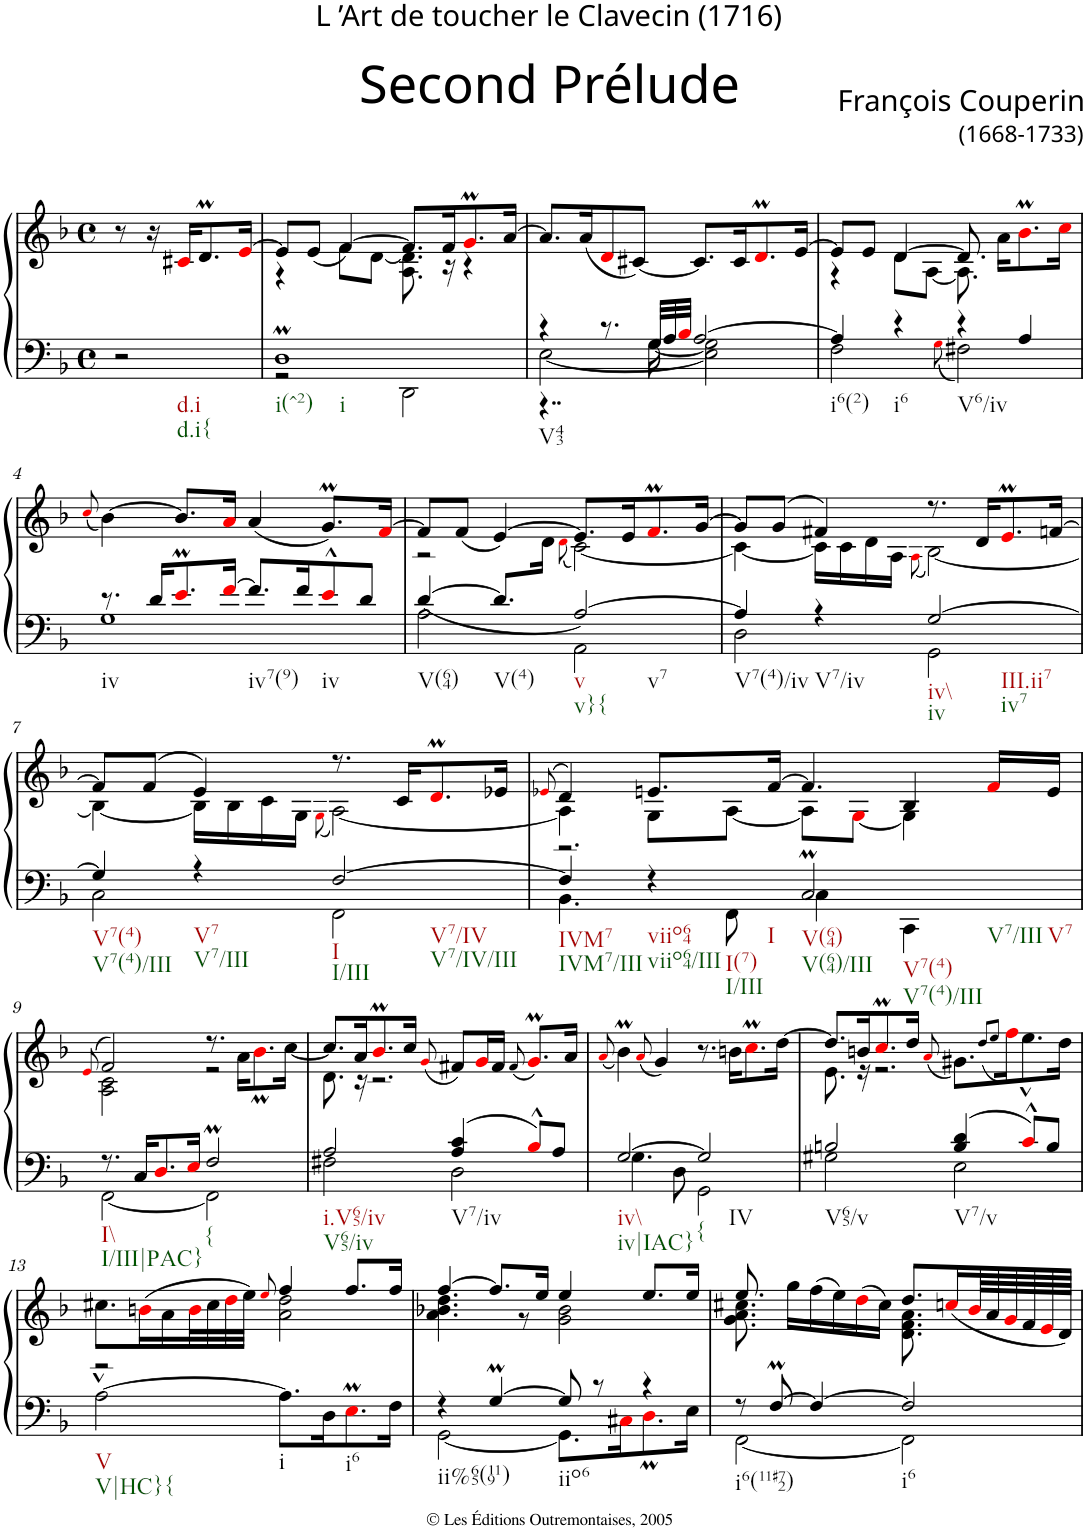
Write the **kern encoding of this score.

**kern	**kern
*part1	*part1
*staff2	*staff1
*I"Clavecin	*
*clefF4	*clefG2
*k[b-]	*k[b-]
*d:	*d:
*M4/4	*M4/4
*met(c)	*met(c)
=	=
!LO:TX:b:t=d.i	!
!LO:TX:b:t=d.i{	!
2r	8r
.	16r
.	16c#Xi/KL
.	8.dM/
.	[16ei/Jk
=1	=1
*^	*^
!LO:TX:b:t=i(^2)	!	!	!
!LO:TX:b:t=i	!	!	!
1DM	2r	8e/L]	4r
.	.	(<8e/J	.
.	.	[4f/)	8f\L
.	.	.	[8d\J
.	2DD\	8.f/L]	8.A\ 8.d\]
.	.	16f/K	16r
.	.	8.gMi/	4r
.	.	[16a/Jk	.
*	*	*v	*v
=2	=2	=2
*	*^	*
!LO:TX:b:t=V43	!	!	!
4r	[2E\	4..r	8.a/L]
.	.	.	(<16a/K
8.r	.	.	8di/
.	.	.	[8c#X/J)
*Xtuplet	*	*	*
48G/LLL	.	[16G\	.
48A/	.	.	.
48B-i/JJJ	.	.	.
[2A/	2E\]	2G\]	8.c#/L]
.	.	.	16c#/K
.	.	.	8.dMi/
.	.	.	[16e/Jk
*	*v	*v	*
=3	=3	=3
*	*	*^
!LO:TX:b:t=i6(2)	!	!	!
4A/]	2F\	8e/L]	4r
.	.	8e/J	.
!LO:TX:b:t=i6	!	!	!
4r	.	[4d/	8d\L
.	.	.	[8A\J
.	8qGi\	.	.
!LO:TX:b:t=V6/iv	!	!	!
4r	2F#X\	8.d/]	8.A\]
.	.	16a\KL	4ryy
4A/	.	8.b-Mi\	.
.	.	16cci\Jk	16ryy
*	*	*v	*v
!!LO:LB:g=z
=4	=4	=4
.	.	(<8qcci/
!LO:TX:b:t=iv	!	!
8.r	1G	[4b-\)
16d/KL	.	.
8.emi/	.	8.b-/L]
[16fi/Jk	.	16ai/Jk
!LO:TX:b:t=iv7(9)	!	!
8.f/L]	.	(<4a/
16f/K	.	.
!LO:TX:b:t=iv	!	!
8e^^i/	.	8.gM/L)
8d/J	.	.
.	.	[16fi/Jk
=5	=5	=5
*	*	*^
*	*	*	*^
!LO:TX:b:t=V(64)	!	!	!	!
[4d/	2A\	8f/L]	2r	4..ryy
.	.	(<8f/J	.	.
!LO:TX:b:t=V(4)	!	!	!	!
8.d/L]	.	[4e/)	.	.
16ryy	.	.	.	16d\Jk
.	.	.	(<8qdi\	.
!LO:TX:b:t=v	!	!	!	!
!LO:TX:b:t=v}{	!	!	!	!
!LO:TX:b:t=v7	!	!	!	!
[2A/	2AA\	8.e/L]	[2c\)	2ryy
.	.	16e/K	.	.
.	.	8.fMi/	.	.
.	.	[16g/Jk	.	.
*	*	*	*v	*v
=6	=6	=6	=6
!LO:TX:b:t=V7(4)/iv	!	!	!
4A/]	2D\	8g/L]	4c\_
.	.	(>8g/J	.
!LO:TX:b:t=V7/iv	!	!	!
4r	.	4f#X/)	16c\LL]
.	.	.	16c\
.	.	.	16d\
.	.	.	16A\JJ
.	.	.	(<8qAi\
!LO:TX:b:t=iv\\	!	!	!
!LO:TX:b:t=iv	!	!	!
!LO:TX:b:t=III.ii7	!	!	!
!LO:TX:b:t=iv7	!	!	!
[2G/	2GG\	8.r	[2B-\)
.	.	16d/KL	.
.	.	8.emi/	.
.	.	[16fn/Jk	.
!!LO:LB:g=z	!!
=7	=7	=7	=7
!LO:TX:b:t=V7(4)	!	!	!
!LO:TX:b:t=V7(4)/III	!	!	!
4G/]	2C\	8f/L]	4B-\_
.	.	(>8f/J	.
!LO:TX:b:t=V7	!	!	!
!LO:TX:b:t=V7/III	!	!	!
4r	.	4e/)	16B-\LL]
.	.	.	16B-\
.	.	.	16c\
.	.	.	16G\JJ
.	.	.	(<8qGi\
!LO:TX:b:t=I	!	!	!
!LO:TX:b:t=I/III	!	!	!
!LO:TX:b:t=V7/IV	!	!	!
!LO:TX:b:t=V7/IV/III	!	!	!
[2F/	2FF\	8.r	[2A\)
.	.	16c/KL	.
.	.	8.dMi/	.
.	.	16e-X/Jk	.
*	*	*v	*v
=8	=8	=8
.	.	(>8qe-Xi/
*	*	*^
*	*	*	*^
!LO:TX:b:t=IVM7	!	!	!	!
!LO:TX:b:t=IVM7/III	!	!	!	!
4F/]	4.BB-\	4d/)	4A\]	2.r
!LO:TX:b:t=viio64	!	!	!	!
!LO:TX:b:t=viio64/III	!	!	!	!
!LO:TX:b:t=I(7)	!	!	!	!
!LO:TX:b:t=I/III	!	!	!	!
!LO:TX:b:t=I	!	!	!	!
4r	.	8.en/L	8G\L	.
.	8FF\	.	[8A\J	.
.	.	[16f/Jk	.	.
!LO:TX:b:t=V(64)	!	!	!	!
!LO:TX:b:t=V(64)/III	!	!	!	!
!LO:TX:b:t=V7(4)	!	!	!	!
!LO:TX:b:t=V7(4)/III	!	!	!	!
!LO:TX:b:t=V7/III	!	!	!	!
!LO:TX:b:t=V7	!	!	!	!
2CM/	4C\	4.f/]	8A\L]	.
.	.	.	[8Gi\J	.
.	4CC\	.	4G\]	4B-/
.	.	16fi/LL	.	.
.	.	16e/JJ	.	.
*	*	*v	*v	*v
!!LO:LB:g=z
=9	=9	=9
.	.	(>8qei/
*	*	*^
!LO:TX:b:t=I\\	!	!	!
!LO:TX:b:t=I/III|PAC}	!	!	!
8.r	[2FF\	2f/)	2A\ 2c\
16C/KL	.	.	.
8.Di/	.	.	.
16Ei/Jk	.	.	.
!LO:TX:b:t={	!	!	!
2FM/	2FF\]	8.r	2r
.	.	16a\KL	.
.	.	8.b-Mi\	.
.	.	[16cc\Jk	.
=10	=10	=10	=10
!LO:TX:b:t=i.V65/iv	!	!	!
!LO:TX:b:t=V65/iv	!	!	!
2A/	2F#X\	8.cc/L]	8.d\
.	.	16a/K	16r
.	.	8.b-Mi/	2.r
.	.	16cc/Jk	.
.	.	(<8qgi/	.
!LO:TX:b:t=V7/iv	!	!	!
4A/ 4c/	2D\	8f#X/L)	.
.	.	16gi/L	.
.	.	16f#/JJ	.
.	.	(<8qf#/	.
8B-^^i/L	.	8.gMi/L)	.
8A/J	.	.	.
.	.	16a/Jk	.
*	*	*v	*v
=11	=11	=11
.	.	(<8qai/
!LO:TX:b:t=iv\\	!	!
!LO:TX:b:t=iv|IAC}	!	!
[2G/	4.G\	4b-M\)
.	.	(<8qai/
.	.	4g/)
.	8D\	.
!LO:TX:b:t={	!	!
!LO:TX:b:t=IV	!	!
2G/]	2GG\	8.r
.	.	16bn\KL
.	.	8.ccMi\
.	.	[16dd\Jk
=12	=12	=12
*	*	*^
!LO:TX:b:t=V65/v	!	!	!
2Bn/	2G#X\	8.dd/L]	8.e\
.	.	16bn/K	16r
.	.	8.ccMi/	2.r
.	.	16dd/Jk	.
.	.	(<8qai/	.
!LO:TX:b:t=V7/v	!	!	!
4B/ 4d/	2E\	8.g#X\L)	.
.	.	(<8qdd/L	.
.	.	8qee/J	.
.	.	16ffi\K)	.
8c^^i/L	.	8.ee^^\	.
8B/J	.	.	.
.	.	16dd\Jk	.
*v	*v	*	*
!!LO:LB:g=z	!!
=13	=13	=13
!LO:TX:b:t=V	!	!
!LO:TX:b:t=V|HC}{	!	!
[2A\	8.cc#X^^\L	2r
.	(>16bni\L	.
*	*Xtuplet	*
.	12a\	.
.	24bi\L	.
.	24cc#\	.
.	24ddi\	.
.	24ee\JJJ)	.
.	8qeei/	.
!LO:TX:b:t=i	!	!
8.A\L]	4ff/	2a\ 2dd\
16D\K	.	.
!LO:TX:b:t=i6	!	!
8.Emi\	8.ff/L	.
16F\Jk	16ff/Jk	.
=14	=14	=14
*^	*	*
!LO:TX:b:t=ii%65(119)	!	!	!
4r	[2GG\	[4ff/	4.a\ 4.b-X\ 4.dd\
[4GM/	.	8.ff/L]	.
.	.	.	8r
.	.	16ee/Jk	.
!LO:TX:b:t=iio6	!	!	!
8G/]	8.GG\L]	4ee/	2g\ 2b-\
8r	.	.	.
.	16C#Xi\K	.	.
4r	8.DMi\	8.ee/L	.
.	16E\Jk	16ee/Jk	.
=15	=15	=15	=15
!LO:TX:b:t=i6(11#72)	!	!	!
8r	[2FF\	8.ee/	8.g\ 8.a\ 8.cc#X\
[8FM/	.	.	.
.	.	16gg\LL	16ryy
*	*	*v	*v
4F/_	.	(>16ff\
.	.	16ee\)
.	.	(>16ddi\
.	.	16cc#\JJ)
*	*	*^
!LO:TX:b:t=i6	!	!	!
2F/]	2FF\]	8.dd/L	8.d\ 8.f\ 8.a\
.	.	(<16ccni/L	4ryy
.	.	24b-i/LL	.
.	.	24a/	.
.	.	24gi/	.
.	.	24f/	.
.	.	24ei/	.
.	.	.	16ryy
.	.	24d/JJJJ)	.
*v	*v	*	*
*	*v	*v
=	=
*-	*-
